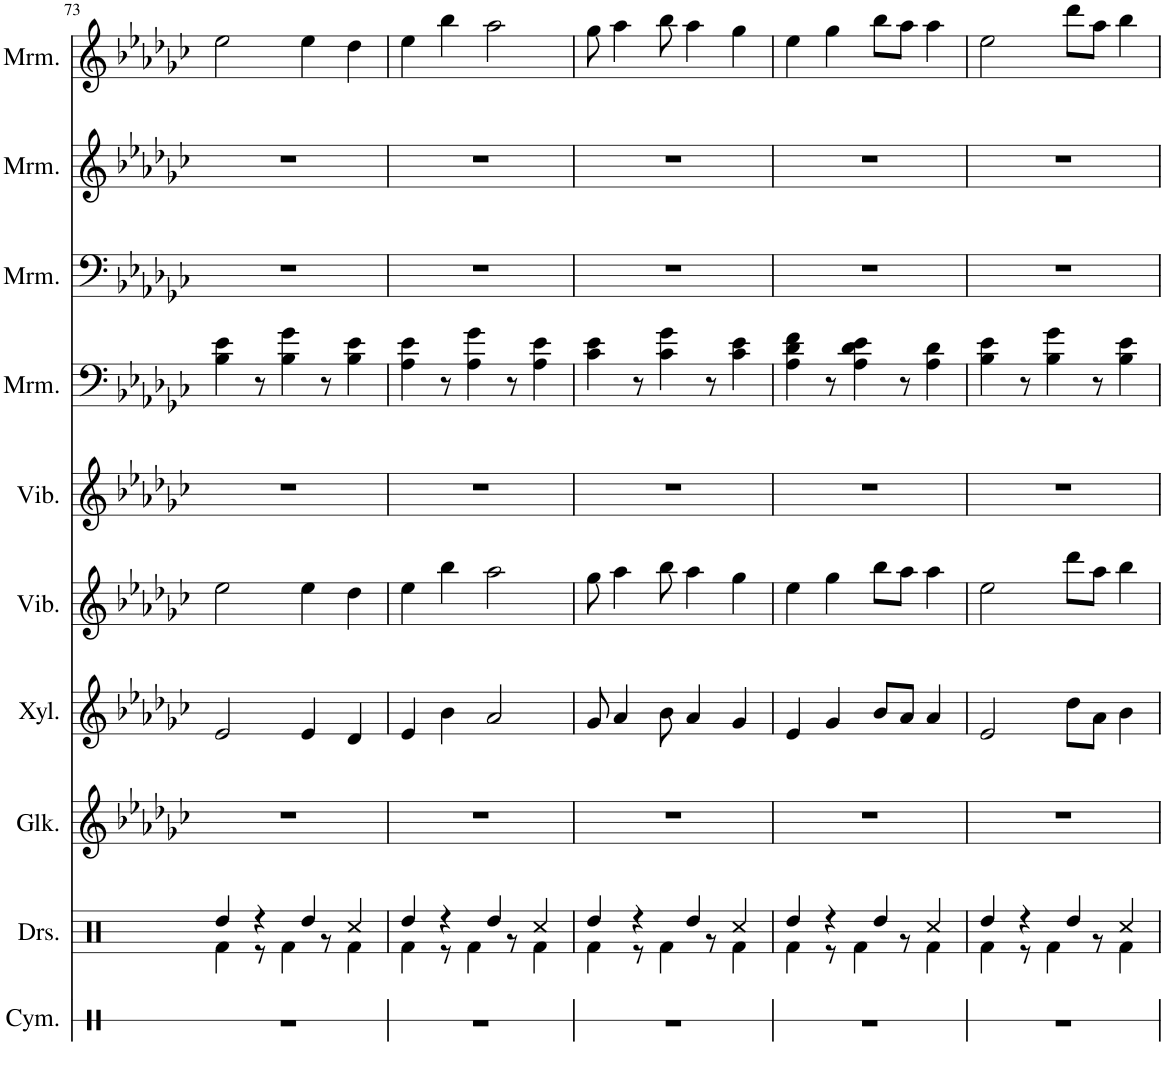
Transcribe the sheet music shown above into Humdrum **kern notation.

**kern	**kern	**kern	**kern	**kern	**kern	**kern	**kern	**kern	**kern
*part10	*part9	*part8	*part7	*part6	*part5	*part4	*part3	*part2	*part1
*staff10	*staff9	*staff8	*staff7	*staff6	*staff5	*staff4	*staff3	*staff2	*staff1
*I"Cymbal	*I"Drumset	*I"Glockenspiel	*I"Xylophone	*I"Vibraphone	*I"Vibraphone	*I"Marimba	*I"Marimba	*I"Marimba	*I"Marimba
*I'Cym.	*I'Drs.	*I'Glk.	*I'Xyl.	*I'Vib.	*I'Vib.	*I'Mrm.	*I'Mrm.	*I'Mrm.	*I'Mrm.
!!LO:PB:g=z
*clefX	*clefX	*clefG2	*clefG2	*clefG2	*clefG2	*clefF4	*clefF4	*clefG2	*clefG2
*	*	*Trd-14c-24	*Trd-7c-12	*	*	*	*	*	*
*k[]	*k[]	*k[b-e-a-d-g-c-]	*k[b-e-a-d-g-c-]	*k[b-e-a-d-g-c-]	*k[b-e-a-d-g-c-]	*k[b-e-a-d-g-c-]	*k[b-e-a-d-g-c-]	*k[b-e-a-d-g-c-]	*k[b-e-a-d-g-c-]
*M4/4	*M4/4	*M4/4	*M4/4	*M4/4	*M4/4	*M4/4	*M4/4	*M4/4	*M4/4
=73	=73	=73	=73	=73	=73	=73	=73	=73	=73
*	*^	*	*	*	*	*	*	*	*
1r	4Rdd/	4Rf\	1r	2e-/	2ee-\	1r	4B-\ 4e-\	1r	1r	2ee-\
.	4r	8r	.	.	.	.	8r	.	.	.
.	.	4Rf\	.	.	.	.	4B-\ 4g-\	.	.	.
.	4Rdd/	.	.	4e-/	4ee-\	.	.	.	.	4ee-\
.	.	8r	.	.	.	.	8r	.	.	.
.	4Rcc/	4Rf\	.	4d-/	4dd-\	.	4B-\ 4e-\	.	.	4dd-\
=74	=74	=74	=74	=74	=74	=74	=74	=74	=74	=74
1r	4Rdd/	4Rf\	1r	4e-/	4ee-\	1r	4A-\ 4e-\	1r	1r	4ee-\
.	4r	8r	.	4b-\	4bb-\	.	8r	.	.	4bb-\
.	.	4Rf\	.	.	.	.	4A-\ 4g-\	.	.	.
.	4Rdd/	.	.	2a-/	2aa-\	.	.	.	.	2aa-\
.	.	8r	.	.	.	.	8r	.	.	.
.	4Rcc/	4Rf\	.	.	.	.	4A-\ 4e-\	.	.	.
=75	=75	=75	=75	=75	=75	=75	=75	=75	=75	=75
1r	4Rdd/	4Rf\	1r	8g-/	8gg-\	1r	4c-\ 4e-\	1r	1r	8gg-\
.	.	.	.	4a-/	4aa-\	.	.	.	.	4aa-\
.	4r	8r	.	.	.	.	8r	.	.	.
.	.	4Rf\	.	8b-\	8bb-\	.	4c-\ 4g-\	.	.	8bb-\
.	4Rdd/	.	.	4a-/	4aa-\	.	.	.	.	4aa-\
.	.	8r	.	.	.	.	8r	.	.	.
.	4Rcc/	4Rf\	.	4g-/	4gg-\	.	4c-\ 4e-\	.	.	4gg-\
=76	=76	=76	=76	=76	=76	=76	=76	=76	=76	=76
1r	4Rdd/	4Rf\	1r	4e-/	4ee-\	1r	4A-\ 4d-\ 4f\	1r	1r	4ee-\
.	4r	8r	.	4g-/	4gg-\	.	8r	.	.	4gg-\
.	.	4Rf\	.	.	.	.	4A-\ 4d-\ 4e-\	.	.	.
.	4Rdd/	.	.	8b-/L	8bb-\L	.	.	.	.	8bb-\L
.	.	8r	.	8a-/J	8aa-\J	.	8r	.	.	8aa-\J
.	4Rcc/	4Rf\	.	4a-/	4aa-\	.	4A-\ 4d-\	.	.	4aa-\
=77	=77	=77	=77	=77	=77	=77	=77	=77	=77	=77
1r	4Rdd/	4Rf\	1r	2e-/	2ee-\	1r	4B-\ 4e-\	1r	1r	2ee-\
.	4r	8r	.	.	.	.	8r	.	.	.
.	.	4Rf\	.	.	.	.	4B-\ 4g-\	.	.	.
.	4Rdd/	.	.	8dd-\L	8ddd-\L	.	.	.	.	8ddd-\L
.	.	8r	.	8a-\J	8aa-\J	.	8r	.	.	8aa-\J
.	4Rcc/	4Rf\	.	4b-\	4bb-\	.	4B-\ 4e-\	.	.	4bb-\
*	*v	*v	*	*	*	*	*	*	*	*
=	=	=	=	=	=	=	=	=	=
*-	*-	*-	*-	*-	*-	*-	*-	*-	*-
